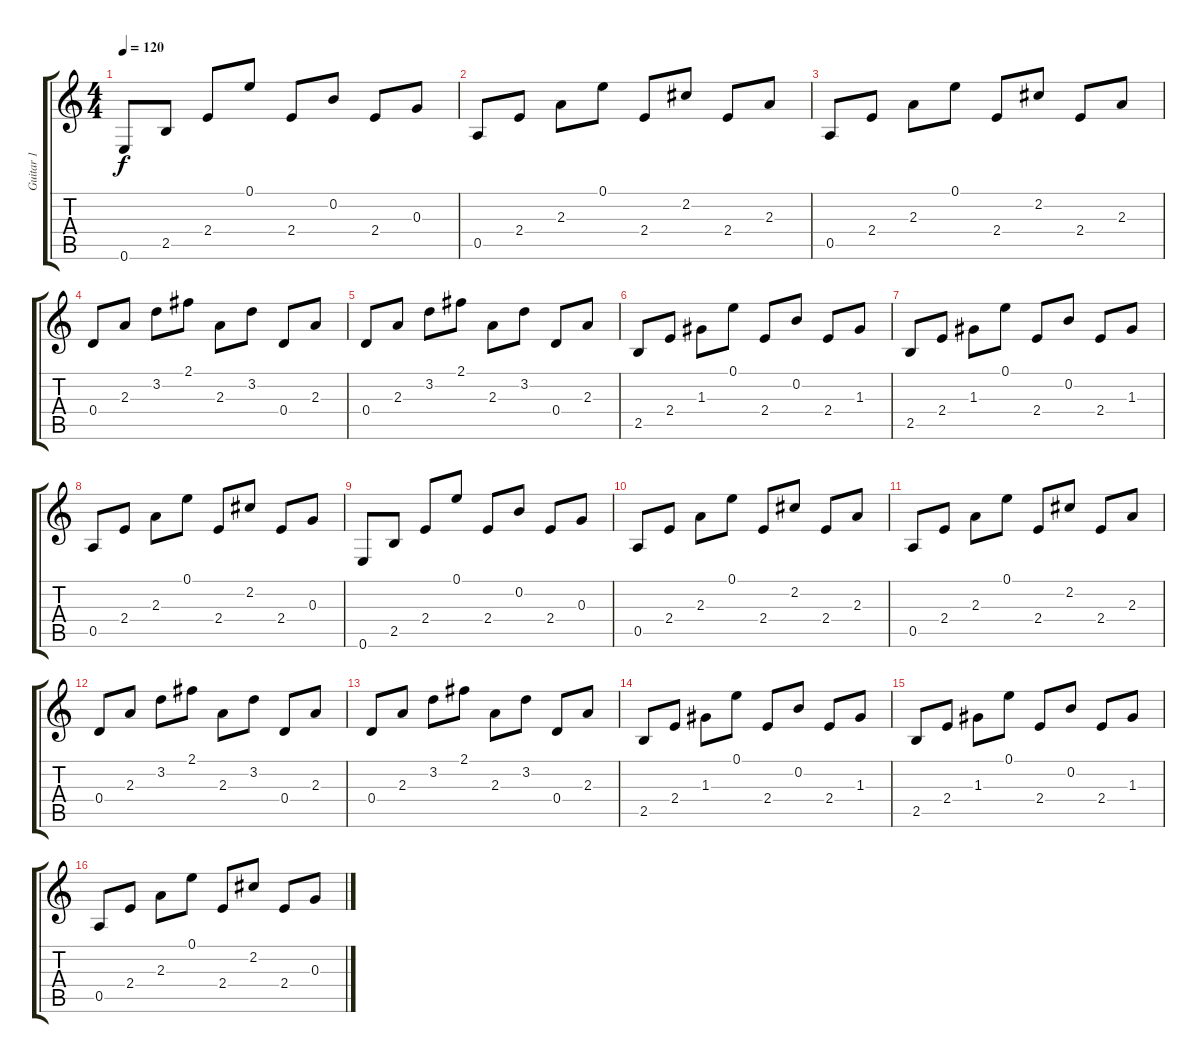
\track ("Guitar 1" "Guitar 1") {instrument acousticguitarnylon}
\staff {score tabs}
\tuning (E4 B3 G3 D3 A2 E2) {hide}
\ts (4 4)
\tempo 120
\clef g2
\ks c
0.6.8{dy f} 2.5.8 2.4.8 0.1.8 2.4.8 0.2.8 2.4.8 0.3.8 |
0.5.8 2.4.8 2.3.8 0.1.8 2.4.8 2.2.8 2.4.8 2.3.8 |
0.5.8 2.4.8 2.3.8 0.1.8 2.4.8 2.2.8 2.4.8 2.3.8 |
0.4.8 2.3.8 3.2.8 2.1.8 2.3.8 3.2.8 0.4.8 2.3.8 |
0.4.8 2.3.8 3.2.8 2.1.8 2.3.8 3.2.8 0.4.8 2.3.8 |
2.5.8 2.4.8 1.3.8 0.1.8 2.4.8 0.2.8 2.4.8 1.3.8 |
2.5.8 2.4.8 1.3.8 0.1.8 2.4.8 0.2.8 2.4.8 1.3.8 |
0.5.8 2.4.8 2.3.8 0.1.8 2.4.8 2.2.8 2.4.8 0.3.8 |
0.6.8 2.5.8 2.4.8 0.1.8 2.4.8 0.2.8 2.4.8 0.3.8 |
0.5.8 2.4.8 2.3.8 0.1.8 2.4.8 2.2.8 2.4.8 2.3.8 |
0.5.8 2.4.8 2.3.8 0.1.8 2.4.8 2.2.8 2.4.8 2.3.8 |
0.4.8 2.3.8 3.2.8 2.1.8 2.3.8 3.2.8 0.4.8 2.3.8 |
0.4.8 2.3.8 3.2.8 2.1.8 2.3.8 3.2.8 0.4.8 2.3.8 |
2.5.8 2.4.8 1.3.8 0.1.8 2.4.8 0.2.8 2.4.8 1.3.8 |
2.5.8 2.4.8 1.3.8 0.1.8 2.4.8 0.2.8 2.4.8 1.3.8 |
0.5.8 2.4.8 2.3.8 0.1.8 2.4.8 2.2.8 2.4.8 0.3.8
